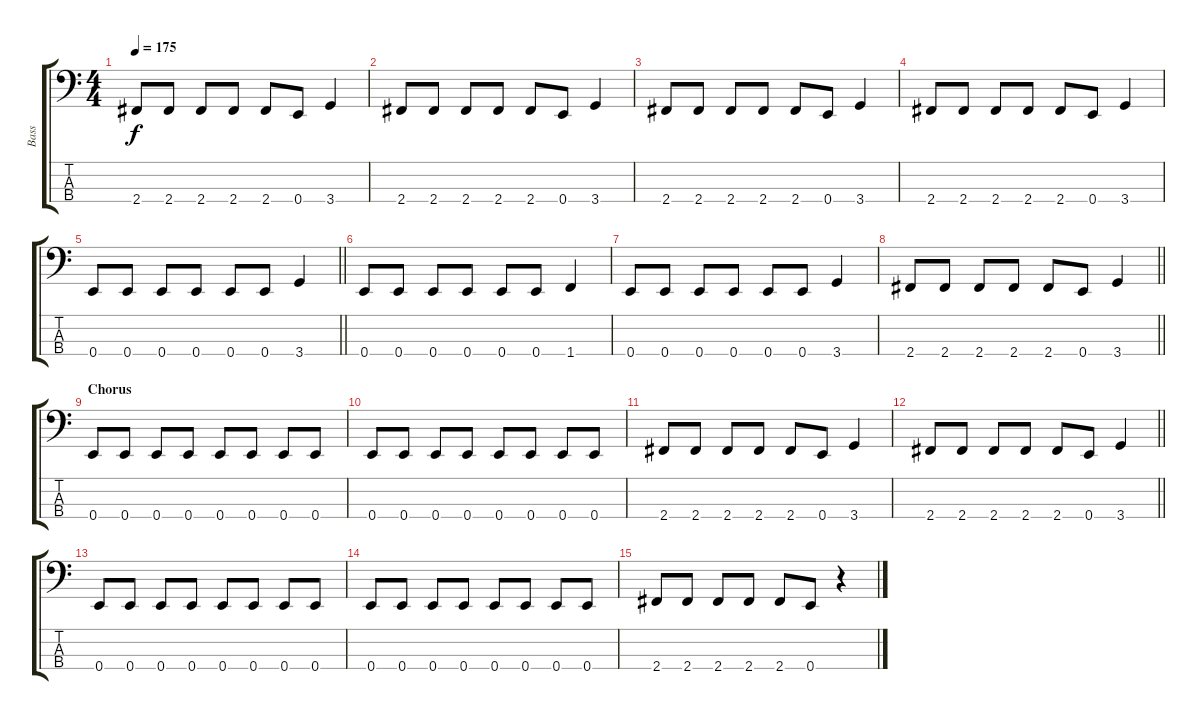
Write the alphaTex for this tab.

\track ("Bass" "Bass") {instrument electricbassfinger}
\staff {score tabs}
\tuning (G2 D2 A1 E1) {hide}
\ts (4 4)
\tempo 175
\clef f4
\ks c
2.4.8{dy f} 2.4.8 2.4.8 2.4.8 2.4.8 0.4.8 3.4.4 |
2.4.8 2.4.8 2.4.8 2.4.8 2.4.8 0.4.8 3.4.4 |
2.4.8 2.4.8 2.4.8 2.4.8 2.4.8 0.4.8 3.4.4 |
2.4.8 2.4.8 2.4.8 2.4.8 2.4.8 0.4.8 3.4.4 |
\barLineRight lightlight
0.4.8 0.4.8 0.4.8 0.4.8 0.4.8 0.4.8 3.4.4 |
\section ("" "")
0.4.8 0.4.8 0.4.8 0.4.8 0.4.8 0.4.8 1.4.4 |
0.4.8 0.4.8 0.4.8 0.4.8 0.4.8 0.4.8 3.4.4 |
\barLineRight lightlight
2.4.8 2.4.8 2.4.8 2.4.8 2.4.8 0.4.8 3.4.4 |
\section ("" "Chorus")
0.4.8 0.4.8 0.4.8 0.4.8 0.4.8 0.4.8 0.4.8 0.4.8 |
0.4.8 0.4.8 0.4.8 0.4.8 0.4.8 0.4.8 0.4.8 0.4.8 |
2.4.8 2.4.8 2.4.8 2.4.8 2.4.8 0.4.8 3.4.4 |
\barLineRight lightlight
2.4.8 2.4.8 2.4.8 2.4.8 2.4.8 0.4.8 3.4.4 |
0.4.8 0.4.8 0.4.8 0.4.8 0.4.8 0.4.8 0.4.8 0.4.8 |
0.4.8 0.4.8 0.4.8 0.4.8 0.4.8 0.4.8 0.4.8 0.4.8 |
2.4.8 2.4.8 2.4.8 2.4.8 2.4.8 0.4.8 r.4
